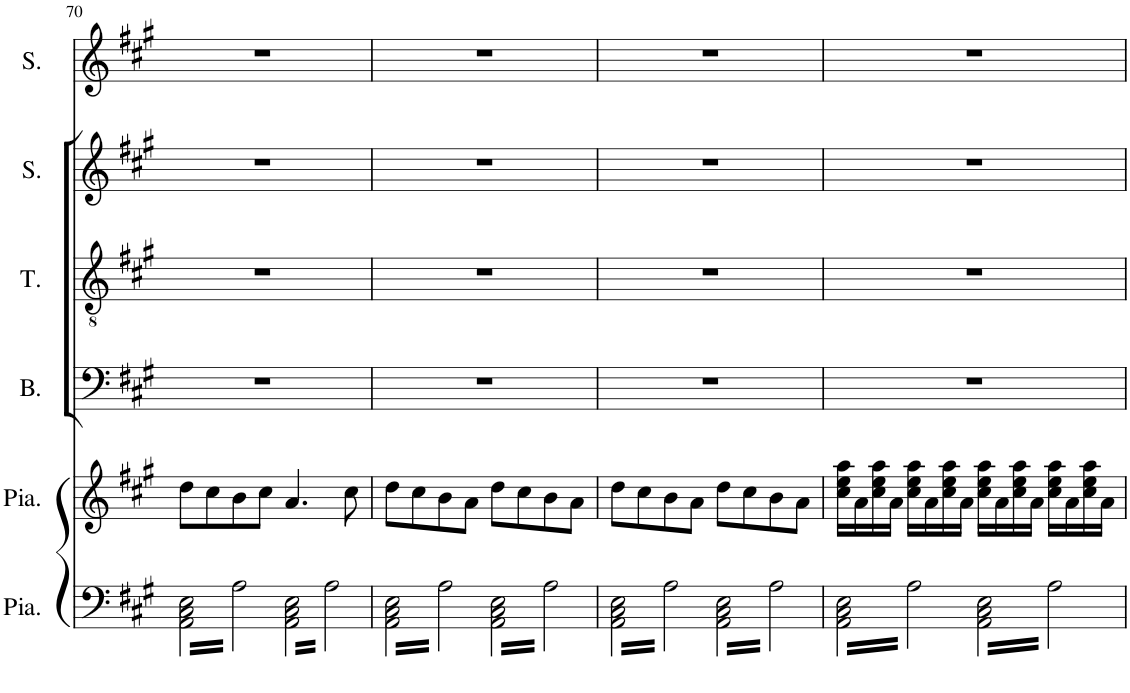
**kern	**kern	**kern	**kern	**kern	**kern
*part6	*part5	*part4	*part3	*part2	*part1
*staff6	*staff5	*staff4	*staff3	*staff2	*staff1
*I"Piano	*I"Piano	*I"Bass	*I"Ténor	*I"Soprano	*I"Soprano
*I'Pia.	*I'Pia.	*I'B.	*I'T.	*I'S.	*I'S.
!!LO:PB:g=z
*clefF4	*clefG2	*clefF4	*clefGv2	*clefG2	*clefG2
*k[f#c#g#]	*k[f#c#g#]	*k[f#c#g#]	*k[f#c#g#]	*k[f#c#g#]	*k[f#c#g#]
*M2/2	*M2/2	*M2/2	*M2/2	*M2/2	*M2/2
*met(c|)	*met(c|)	*met(c|)	*met(c|)	*met(c|)	*met(c|)
=70	=70	=70	=70	=70	=70
*tremolo	*	*	*	*	*
32AA\ 32C#\ 32E\LLL	8dd\L	1r	1r	1r	1r
32A\	.	.	.	.	.
32AA\ 32C#\ 32E\	.	.	.	.	.
32A\	.	.	.	.	.
32AA\ 32C#\ 32E\	8cc#\	.	.	.	.
32A\	.	.	.	.	.
32AA\ 32C#\ 32E\	.	.	.	.	.
32A\	.	.	.	.	.
32AA\ 32C#\ 32E\	8b\	.	.	.	.
32A\	.	.	.	.	.
32AA\ 32C#\ 32E\	.	.	.	.	.
32A\	.	.	.	.	.
32AA\ 32C#\ 32E\	8cc#\J	.	.	.	.
32A\	.	.	.	.	.
32AA\ 32C#\ 32E\	.	.	.	.	.
32A\JJJ	.	.	.	.	.
32AA\ 32C#\ 32E\LLL	4.a/	.	.	.	.
32A\	.	.	.	.	.
32AA\ 32C#\ 32E\	.	.	.	.	.
32A\	.	.	.	.	.
32AA\ 32C#\ 32E\	.	.	.	.	.
32A\	.	.	.	.	.
32AA\ 32C#\ 32E\	.	.	.	.	.
32A\	.	.	.	.	.
32AA\ 32C#\ 32E\	.	.	.	.	.
32A\	.	.	.	.	.
32AA\ 32C#\ 32E\	.	.	.	.	.
32A\	.	.	.	.	.
32AA\ 32C#\ 32E\	8cc#\	.	.	.	.
32A\	.	.	.	.	.
32AA\ 32C#\ 32E\	.	.	.	.	.
32A\JJJ	.	.	.	.	.
=71	=71	=71	=71	=71	=71
32AA\ 32C#\ 32E\LLL	8dd\L	1r	1r	1r	1r
32A\	.	.	.	.	.
32AA\ 32C#\ 32E\	.	.	.	.	.
32A\	.	.	.	.	.
32AA\ 32C#\ 32E\	8cc#\	.	.	.	.
32A\	.	.	.	.	.
32AA\ 32C#\ 32E\	.	.	.	.	.
32A\	.	.	.	.	.
32AA\ 32C#\ 32E\	8b\	.	.	.	.
32A\	.	.	.	.	.
32AA\ 32C#\ 32E\	.	.	.	.	.
32A\	.	.	.	.	.
32AA\ 32C#\ 32E\	8a\J	.	.	.	.
32A\	.	.	.	.	.
32AA\ 32C#\ 32E\	.	.	.	.	.
32A\JJJ	.	.	.	.	.
32AA\ 32C#\ 32E\LLL	8dd\L	.	.	.	.
32A\	.	.	.	.	.
32AA\ 32C#\ 32E\	.	.	.	.	.
32A\	.	.	.	.	.
32AA\ 32C#\ 32E\	8cc#\	.	.	.	.
32A\	.	.	.	.	.
32AA\ 32C#\ 32E\	.	.	.	.	.
32A\	.	.	.	.	.
32AA\ 32C#\ 32E\	8b\	.	.	.	.
32A\	.	.	.	.	.
32AA\ 32C#\ 32E\	.	.	.	.	.
32A\	.	.	.	.	.
32AA\ 32C#\ 32E\	8a\J	.	.	.	.
32A\	.	.	.	.	.
32AA\ 32C#\ 32E\	.	.	.	.	.
32A\JJJ	.	.	.	.	.
=72	=72	=72	=72	=72	=72
32AA\ 32C#\ 32E\LLL	8dd\L	1r	1r	1r	1r
32A\	.	.	.	.	.
32AA\ 32C#\ 32E\	.	.	.	.	.
32A\	.	.	.	.	.
32AA\ 32C#\ 32E\	8cc#\	.	.	.	.
32A\	.	.	.	.	.
32AA\ 32C#\ 32E\	.	.	.	.	.
32A\	.	.	.	.	.
32AA\ 32C#\ 32E\	8b\	.	.	.	.
32A\	.	.	.	.	.
32AA\ 32C#\ 32E\	.	.	.	.	.
32A\	.	.	.	.	.
32AA\ 32C#\ 32E\	8a\J	.	.	.	.
32A\	.	.	.	.	.
32AA\ 32C#\ 32E\	.	.	.	.	.
32A\JJJ	.	.	.	.	.
32AA\ 32C#\ 32E\LLL	8dd\L	.	.	.	.
32A\	.	.	.	.	.
32AA\ 32C#\ 32E\	.	.	.	.	.
32A\	.	.	.	.	.
32AA\ 32C#\ 32E\	8cc#\	.	.	.	.
32A\	.	.	.	.	.
32AA\ 32C#\ 32E\	.	.	.	.	.
32A\	.	.	.	.	.
32AA\ 32C#\ 32E\	8b\	.	.	.	.
32A\	.	.	.	.	.
32AA\ 32C#\ 32E\	.	.	.	.	.
32A\	.	.	.	.	.
32AA\ 32C#\ 32E\	8a\J	.	.	.	.
32A\	.	.	.	.	.
32AA\ 32C#\ 32E\	.	.	.	.	.
32A\JJJ	.	.	.	.	.
=73	=73	=73	=73	=73	=73
32AA\ 32C#\ 32E\LLL	16cc#\ 16ee\ 16aa\LL	1r	1r	1r	1r
32A\	.	.	.	.	.
32AA\ 32C#\ 32E\	16a\	.	.	.	.
32A\	.	.	.	.	.
32AA\ 32C#\ 32E\	16cc#\ 16ee\ 16aa\	.	.	.	.
32A\	.	.	.	.	.
32AA\ 32C#\ 32E\	16a\JJ	.	.	.	.
32A\	.	.	.	.	.
32AA\ 32C#\ 32E\	16cc#\ 16ee\ 16aa\LL	.	.	.	.
32A\	.	.	.	.	.
32AA\ 32C#\ 32E\	16a\	.	.	.	.
32A\	.	.	.	.	.
32AA\ 32C#\ 32E\	16cc#\ 16ee\ 16aa\	.	.	.	.
32A\	.	.	.	.	.
32AA\ 32C#\ 32E\	16a\JJ	.	.	.	.
32A\JJJ	.	.	.	.	.
32AA\ 32C#\ 32E\LLL	16cc#\ 16ee\ 16aa\LL	.	.	.	.
32A\	.	.	.	.	.
32AA\ 32C#\ 32E\	16a\	.	.	.	.
32A\	.	.	.	.	.
32AA\ 32C#\ 32E\	16cc#\ 16ee\ 16aa\	.	.	.	.
32A\	.	.	.	.	.
32AA\ 32C#\ 32E\	16a\JJ	.	.	.	.
32A\	.	.	.	.	.
32AA\ 32C#\ 32E\	16cc#\ 16ee\ 16aa\LL	.	.	.	.
32A\	.	.	.	.	.
32AA\ 32C#\ 32E\	16a\	.	.	.	.
32A\	.	.	.	.	.
32AA\ 32C#\ 32E\	16cc#\ 16ee\ 16aa\	.	.	.	.
32A\	.	.	.	.	.
32AA\ 32C#\ 32E\	16a\JJ	.	.	.	.
32A\JJJ	.	.	.	.	.
*Xtremolo	*	*	*	*	*
.	.	.	.	.	.
.	.	.	.	.	.
.	.	.	.	.	.
.	.	.	.	.	.
.	.	.	.	.	.
.	.	.	.	.	.
.	.	.	.	.	.
.	.	.	.	.	.
=	=	=	=	=	=
*-	*-	*-	*-	*-	*-
